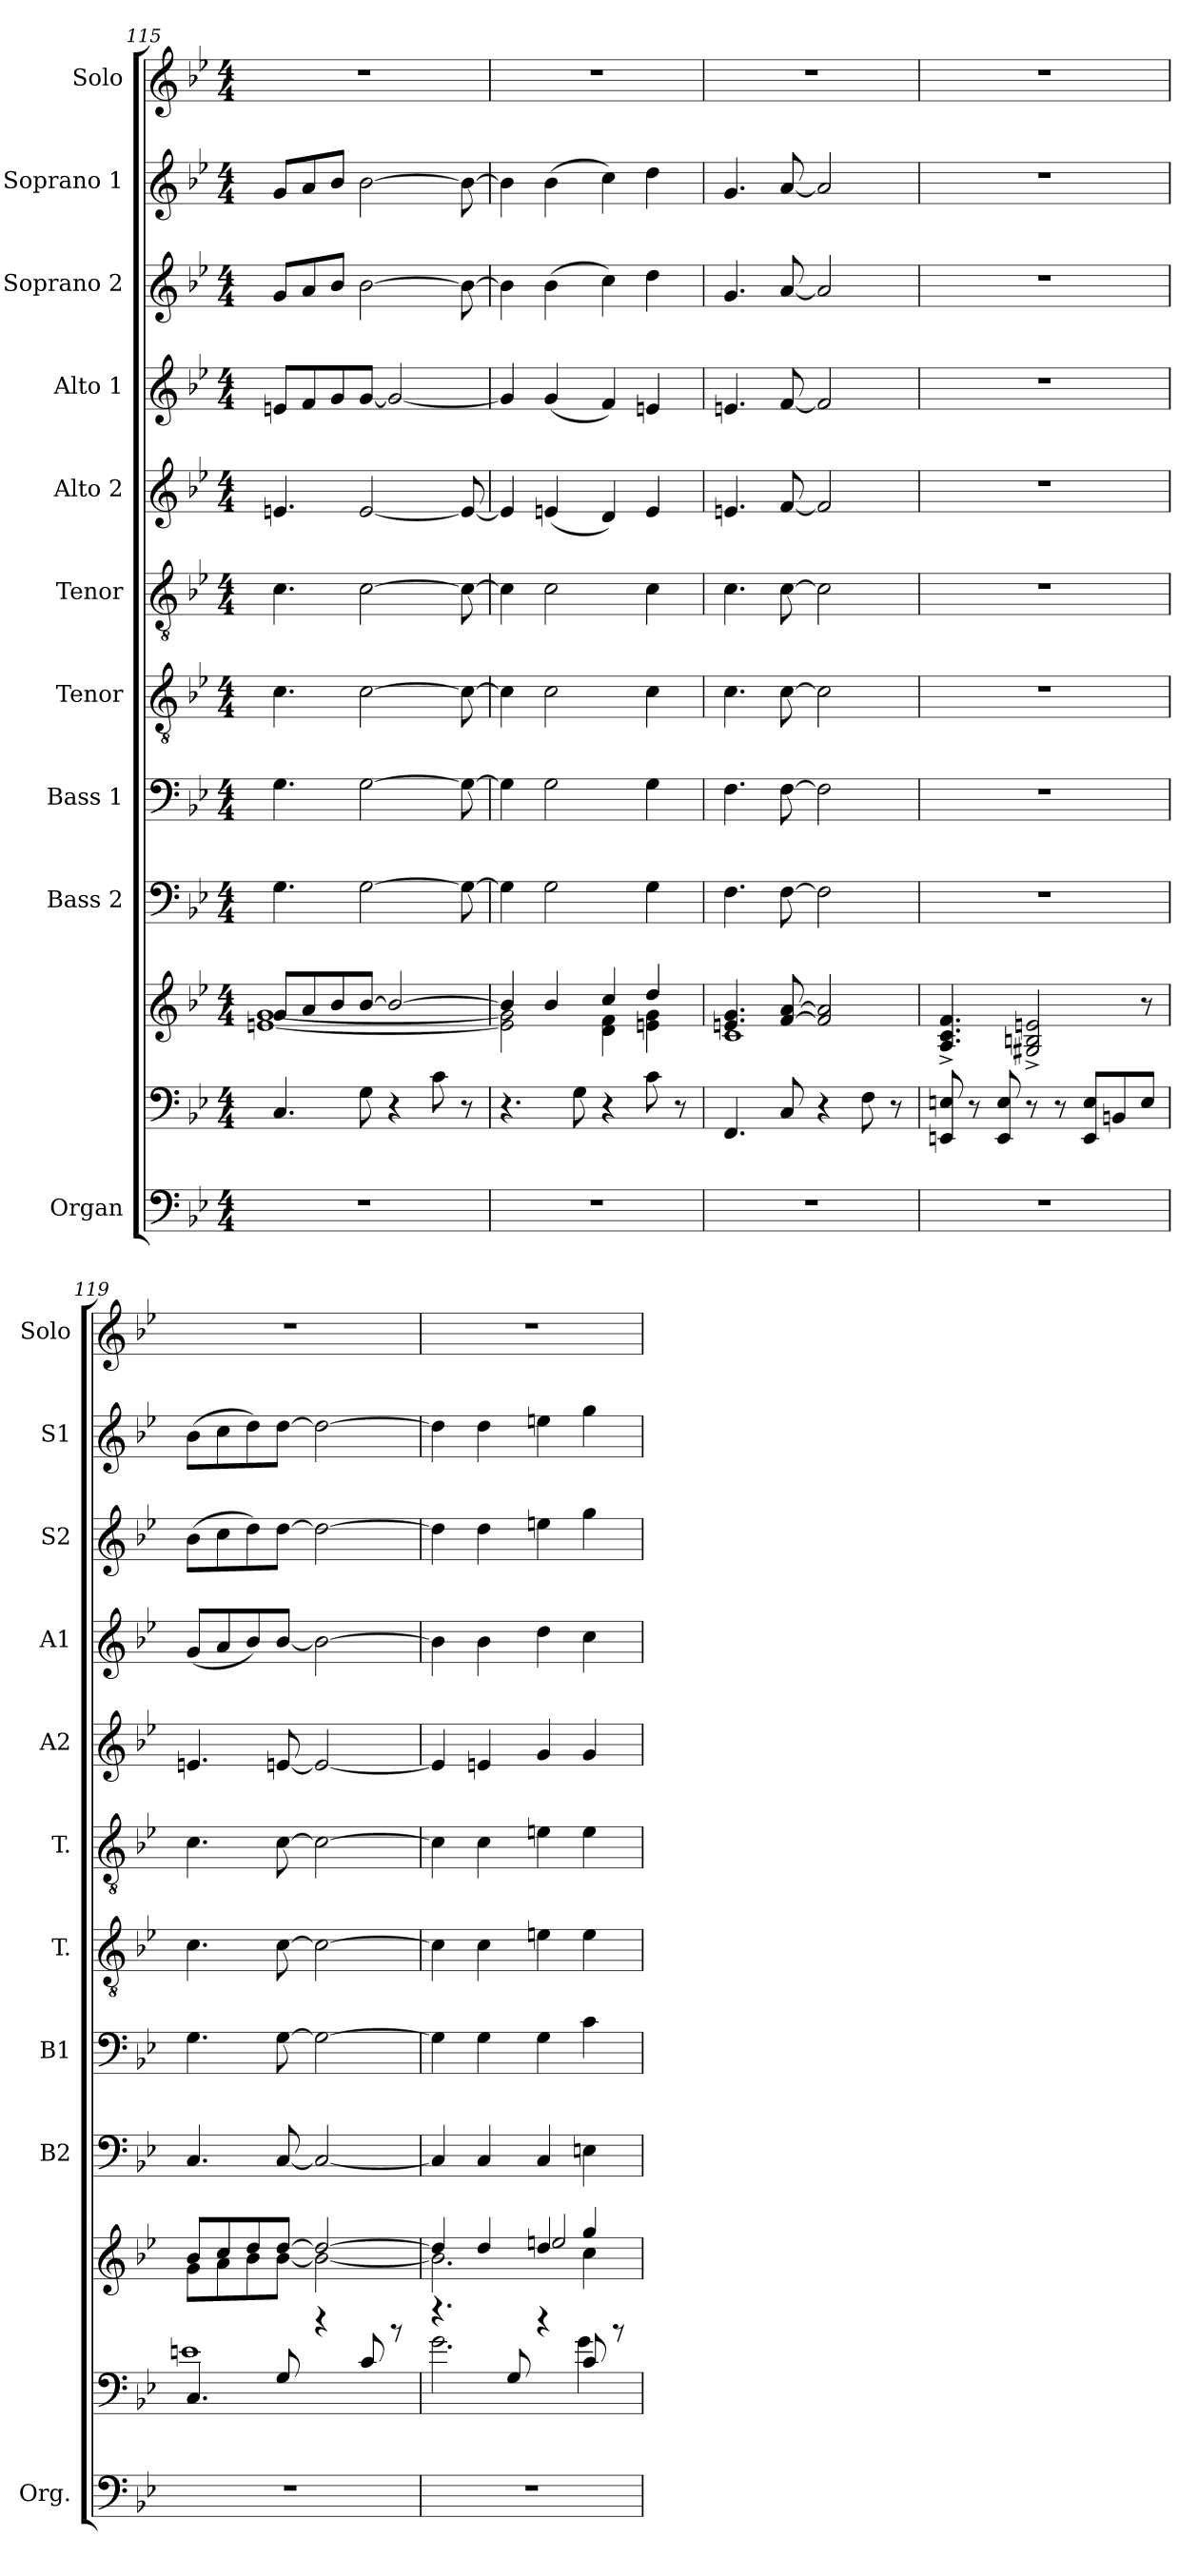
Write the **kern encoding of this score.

**kern	**kern	**kern	**kern	**kern	**kern	**kern	**kern	**kern	**kern	**kern	**kern
*part10	*part10	*part10	*part9	*part8	*part7	*part6	*part5	*part4	*part3	*part2	*part1
*staff12	*staff11	*staff10	*staff9	*staff8	*staff7	*staff6	*staff5	*staff4	*staff3	*staff2	*staff1
*I"Organ	*	*	*I"Bass 2	*I"Bass 1	*I"Tenor	*I"Tenor	*I"Alto 2	*I"Alto 1	*I"Soprano 2	*I"Soprano 1	*I"Solo
*I'Org.	*	*	*I'B2	*I'B1	*I'T.	*I'T.	*I'A2	*I'A1	*I'S2	*I'S1	*I'Solo
*clefF4	*clefF4	*clefG2	*clefF4	*clefF4	*clefGv2	*clefGv2	*clefG2	*clefG2	*clefG2	*clefG2	*clefG2
*k[b-e-]	*k[b-e-]	*k[b-e-]	*k[b-e-]	*k[b-e-]	*k[b-e-]	*k[b-e-]	*k[b-e-]	*k[b-e-]	*k[b-e-]	*k[b-e-]	*k[b-e-]
*M4/4	*M4/4	*M4/4	*M4/4	*M4/4	*M4/4	*M4/4	*M4/4	*M4/4	*M4/4	*M4/4	*M4/4
=115	=115	=115	=115	=115	=115	=115	=115	=115	=115	=115	=115
*	*	*^	*	*	*	*	*	*	*	*	*
1r	4.C/	8g/L	[1en [1g	4.G\	4.G\	4.c\	4.c\	4.en/	8en/L	8g/L	8g/L	1r
.	.	8a/	.	.	.	.	.	.	8f/	8a/	8a/	.
.	.	8b-/	.	.	.	.	.	.	8g/	8b-/J	8b-/J	.
.	8G\	[8b-/J	.	[2G\	[2G\	[2c\	[2c\	[2e/	[8g/J	[2b-\	[2b-\	.
.	4r	2b-/_	.	.	.	.	.	.	2g/_	.	.	.
.	8c\	.	.	.	.	.	.	.	.	.	.	.
.	8r	.	.	8G\_	8G\_	8c\_	8c\_	8e/_	.	8b-\_	8b-\_	.
=116	=116	=116	=116	=116	=116	=116	=116	=116	=116	=116	=116	=116
1r	4.r	4b-/]	2e\] 2g\]	4G\]	4G\]	4c\]	4c\]	4e/]	4g/]	4b-\]	4b-\]	1r
.	.	4b-/	.	2G\	2G\	2c\	2c\	(<4en/	(<4g/	(>4b-\	(>4b-\	.
.	8G\	.	.	.	.	.	.	.	.	.	.	.
.	4r	4cc/	4d\ 4f\	.	.	.	.	4d/)	4f/)	4cc\)	4cc\)	.
.	8c\	4dd/	4en\ 4g\	4G\	4G\	4c\	4c\	4e/	4en/	4dd\	4dd\	.
.	8r	.	.	.	.	.	.	.	.	.	.	.
=117	=117	=117	=117	=117	=117	=117	=117	=117	=117	=117	=117	=117
1r	4.FF/	4.en/ 4.g/	1c	4.F\	4.F\	4.c\	4.c\	4.en/	4.en/	4.g/	4.g/	1r
.	8C/	[8f/ [8a/	.	[8F\	[8F\	[8c\	[8c\	[8f/	[8f/	[8a/	[8a/	.
.	4r	2f/] 2a/]	.	2F\]	2F\]	2c\]	2c\]	2f/]	2f/]	2a/]	2a/]	.
.	8F\	.	.	.	.	.	.	.	.	.	.	.
.	8r	.	.	.	.	.	.	.	.	.	.	.
*	*	*v	*v	*	*	*	*	*	*	*	*	*
=118	=118	=118	=118	=118	=118	=118	=118	=118	=118	=118	=118
1r	8EEn/ 8En/	4.A/^ 4.c/^ 4.f/^	1r	1r	1r	1r	1r	1r	1r	1r	1r
.	8r	.	.	.	.	.	.	.	.	.	.
.	8EE/ 8E/	.	.	.	.	.	.	.	.	.	.
.	8r	2G#X/^ 2Bn/^ 2en/^	.	.	.	.	.	.	.	.	.
.	8r	.	.	.	.	.	.	.	.	.	.
.	8EE/ 8E/L	.	.	.	.	.	.	.	.	.	.
.	8BBn/	.	.	.	.	.	.	.	.	.	.
.	8E/J	8r	.	.	.	.	.	.	.	.	.
=119	=119	=119	=119	=119	=119	=119	=119	=119	=119	=119	=119
*	*^	*^	*	*	*	*	*	*	*	*	*
1r	4.C/	1en	8b-/L	8g\L	4.C/	4.G\	4.c\	4.c\	4.en/	(<8g/L	(>8b-\L	(>8b-\L	1r
.	.	.	8cc/	8a\	.	.	.	.	.	8a/	8cc\	8cc\	.
.	.	.	8dd/	8b-\	.	.	.	.	.	8b-/)	8dd\)	8dd\)	.
.	8G/	.	[8dd/J	[8b-\J	[8C/	[8G\	[8c\	[8c\	[8en/	[8b-/J	[8dd\J	[8dd\J	.
.	4r	.	2dd/_	2b-\_	2C/_	2G\_	2c\_	2c\_	2e/_	2b-\_	2dd\_	2dd\_	.
.	8c/	.	.	.	.	.	.	.	.	.	.	.	.
.	8r	.	.	.	.	.	.	.	.	.	.	.	.
=120	=120	=120	=120	=120	=120	=120	=120	=120	=120	=120	=120	=120	=120
*	*	*	*	*^	*	*	*	*	*	*	*	*	*
1r	4.r	2.g\	4dd/]	2.b-\]	2ryy	4C/]	4G\]	4c\]	4c\]	4e/]	4b-\]	4dd\]	4dd\]	1r
.	.	.	4dd/	.	.	4C/	4G\	4c\	4c\	4en/	4b-\	4dd\	4dd\	.
.	8G/	.	.	.	.	.	.	.	.	.	.	.	.	.
.	4r	.	4dd/	.	2een/	4C/	4G\	4en\	4en\	4g/	4dd\	4een\	4een\	.
.	8c/	4g\	4gg/	4cc\	.	4En\	4c\	4e\	4e\	4g/	4cc\	4gg\	4gg\	.
.	8r	.	.	.	.	.	.	.	.	.	.	.	.	.
*	*v	*v	*	*	*	*	*	*	*	*	*	*	*	*
*	*	*v	*v	*v	*	*	*	*	*	*	*	*	*
=	=	=	=	=	=	=	=	=	=	=	=
*-	*-	*-	*-	*-	*-	*-	*-	*-	*-	*-	*-
